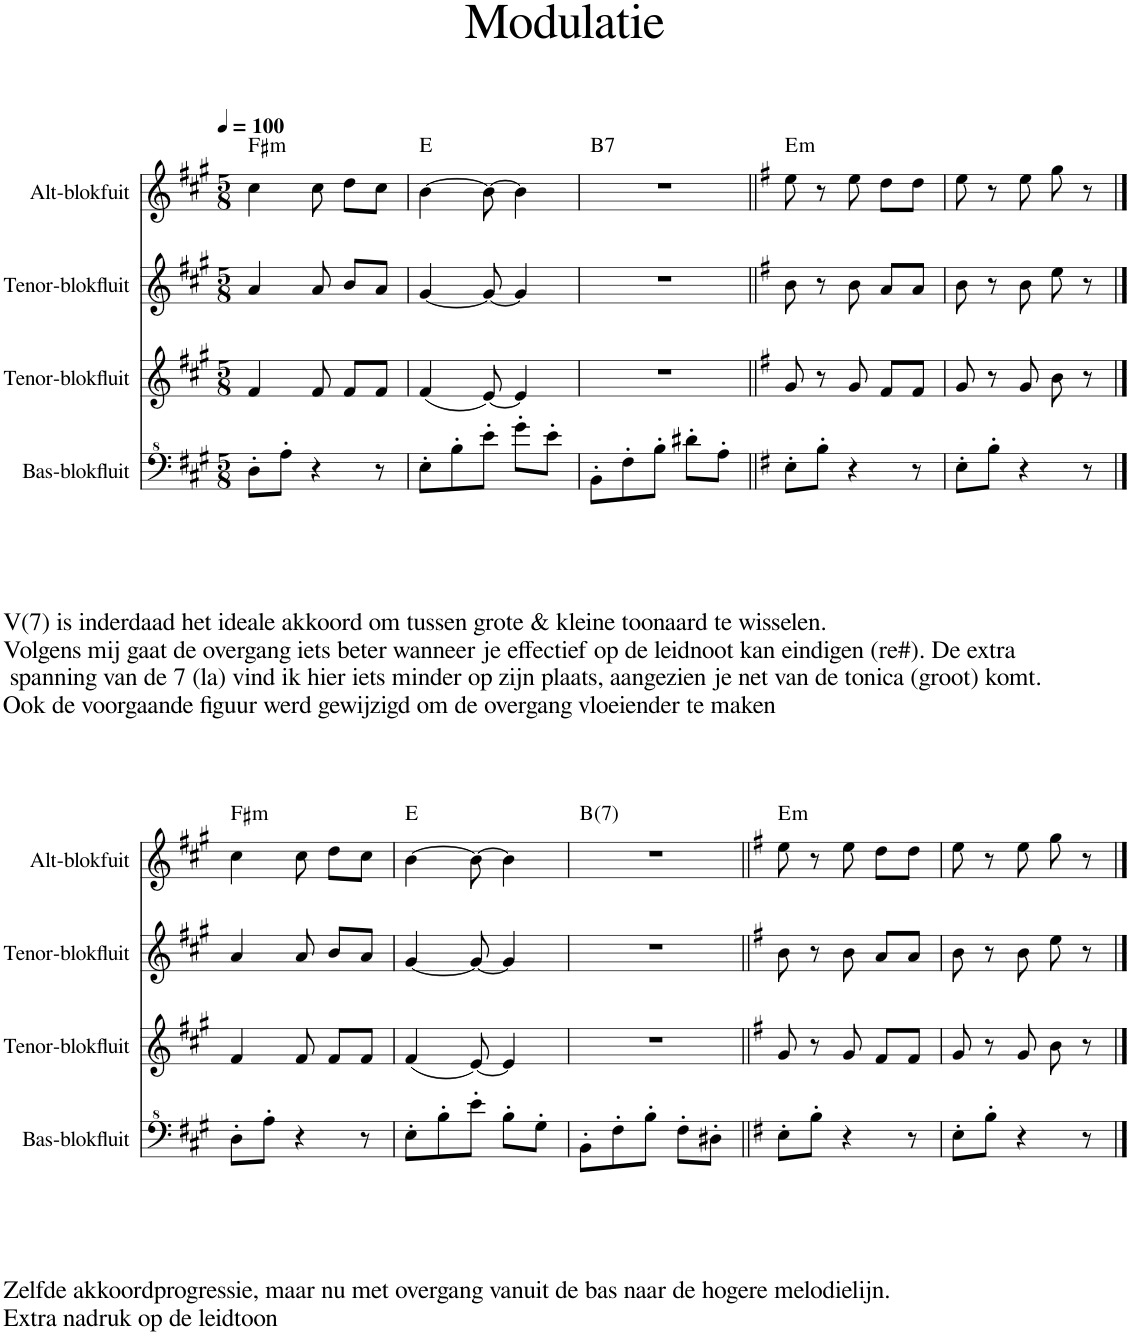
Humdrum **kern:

**kern	**kern	**kern	**kern	**harte
*part4	*part3	*part2	*part1	*part1
*staff4	*staff3	*staff2	*staff1	*
*I"Bas-blokfluit	*I"Tenor-blokfluit	*I"Tenor-blokfluit	*I"Alt-blokfuit	*
*I'Bs. Blf.	*I'T. Blf.	*I'T. Blf.	*I'A. Blf.	*
*clefF^4	*clefG2	*clefG2	*clefG2	*
*k[f#c#g#]	*k[f#c#g#]	*k[f#c#g#]	*k[f#c#g#]	*
*M5/8	*M5/8	*M5/8	*M5/8	*
*MM100	*MM100	*MM100	*MM100	*
=1	=1	=1	=1	=1
!	!	!	!	!LO:H:kt=m
8d'\L	4f#/	4a/	4cc#\	F#:min
8a'\J	.	.	.	.
4r	8f#/	8a/	8cc#\	.
.	8f#/L	8b/L	8dd\L	.
8r	8f#/J	8a/J	8cc#\J	.
=2	=2	=2	=2	=2
8e'\L	(4f#/	[4g#/	[4b\	E:maj
8b'\	.	.	.	.
8ee'\J	[8e/)	8g#/_	8b\_	.
8gg#'\L	4e/]	4g#/]	4b\]	.
8ee'\J	.	.	.	.
=3	=3	=3	=3	=3
!	!	!	!	!LO:H:kt=7
8B'\L	8%5r	8%5r	8%5r	B:7
8f#'\	.	.	.	.
8b'\J	.	.	.	.
8dd#X'\L	.	.	.	.
8a'\J	.	.	.	.
=4||	=4||	=4||	=4||	=4||
*k[f#]	*k[f#]	*k[f#]	*k[f#]	*
!	!	!	!	!LO:H:kt=m
8e'\L	8g/	8b\	8ee\	E:min
8b'\J	8r	8r	8r	.
4r	8g/	8b\	8ee\	.
.	8f#/L	8a/L	8dd\L	.
8r	8f#/J	8a/J	8dd\J	.
=5	=5	=5	=5	=5
8e'\L	8g/	8b\	8ee\	.
8b'\J	8r	8r	8r	.
4r	8g/	8b\	8ee\	.
.	8b\	8ee\	8gg\	.
8r	8r	8r	8r	.
!!LO:LB:g=z
==1	==1	==1	==1	==1
*k[f#c#g#]	*k[f#c#g#]	*k[f#c#g#]	*k[f#c#g#]	*
!	!	!	!LO:TX:a:t=V(7) is inderdaad het ideale akkoord om tussen grote & kleine toonaard te wisselen.	!
!	!	!	!LO:TX:a:t=Volgens mij gaat de overgang iets beter wanneer je effectief op de leidnoot kan eindigen (re#). De extra	!
!	!	!	!LO:TX:a:t=spanning van de 7 (la) vind ik hier iets minder op zijn plaats, aangezien je net van de tonica (groot) komt.	!
!	!	!	!LO:TX:a:t=Ook de voorgaande figuur werd gewijzigd om de overgang vloeiender te maken	!
!LO:TX:b:t=Zelfde akkoordprogressie, maar nu met overgang vanuit de bas naar de hogere melodielijn.	!	!	!	!
!LO:TX:b:t=Extra nadruk op de leidtoon	!	!	!	!LO:H:kt=m
8d'\L	4f#/	4a/	4cc#\	F#:min
8a'\J	.	.	.	.
4r	8f#/	8a/	8cc#\	.
.	8f#/L	8b/L	8dd\L	.
8r	8f#/J	8a/J	8cc#\J	.
=2	=2	=2	=2	=2
8e'\L	(4f#/	[4g#/	[4b\	E:maj
8b'\	.	.	.	.
8ee'\J	[8e/)	8g#/_	8b\_	.
8b'\L	4e/]	4g#/]	4b\]	.
8g#'\J	.	.	.	.
=3	=3	=3	=3	=3
8B'\L	8%5r	8%5r	8%5r	B:maj7
8f#'\	.	.	.	.
8b'\J	.	.	.	.
8f#'\L	.	.	.	.
8d#X'\J	.	.	.	.
=4||	=4||	=4||	=4||	=4||
*k[f#]	*k[f#]	*k[f#]	*k[f#]	*
!	!	!	!	!LO:H:kt=m
8e'\L	8g/	8b\	8ee\	E:min
8b'\J	8r	8r	8r	.
4r	8g/	8b\	8ee\	.
.	8f#/L	8a/L	8dd\L	.
8r	8f#/J	8a/J	8dd\J	.
=5	=5	=5	=5	=5
8e'\L	8g/	8b\	8ee\	.
8b'\J	8r	8r	8r	.
4r	8g/	8b\	8ee\	.
.	8b\	8ee\	8gg\	.
8r	8r	8r	8r	.
==	==	==	==	==
*-	*-	*-	*-	*-
